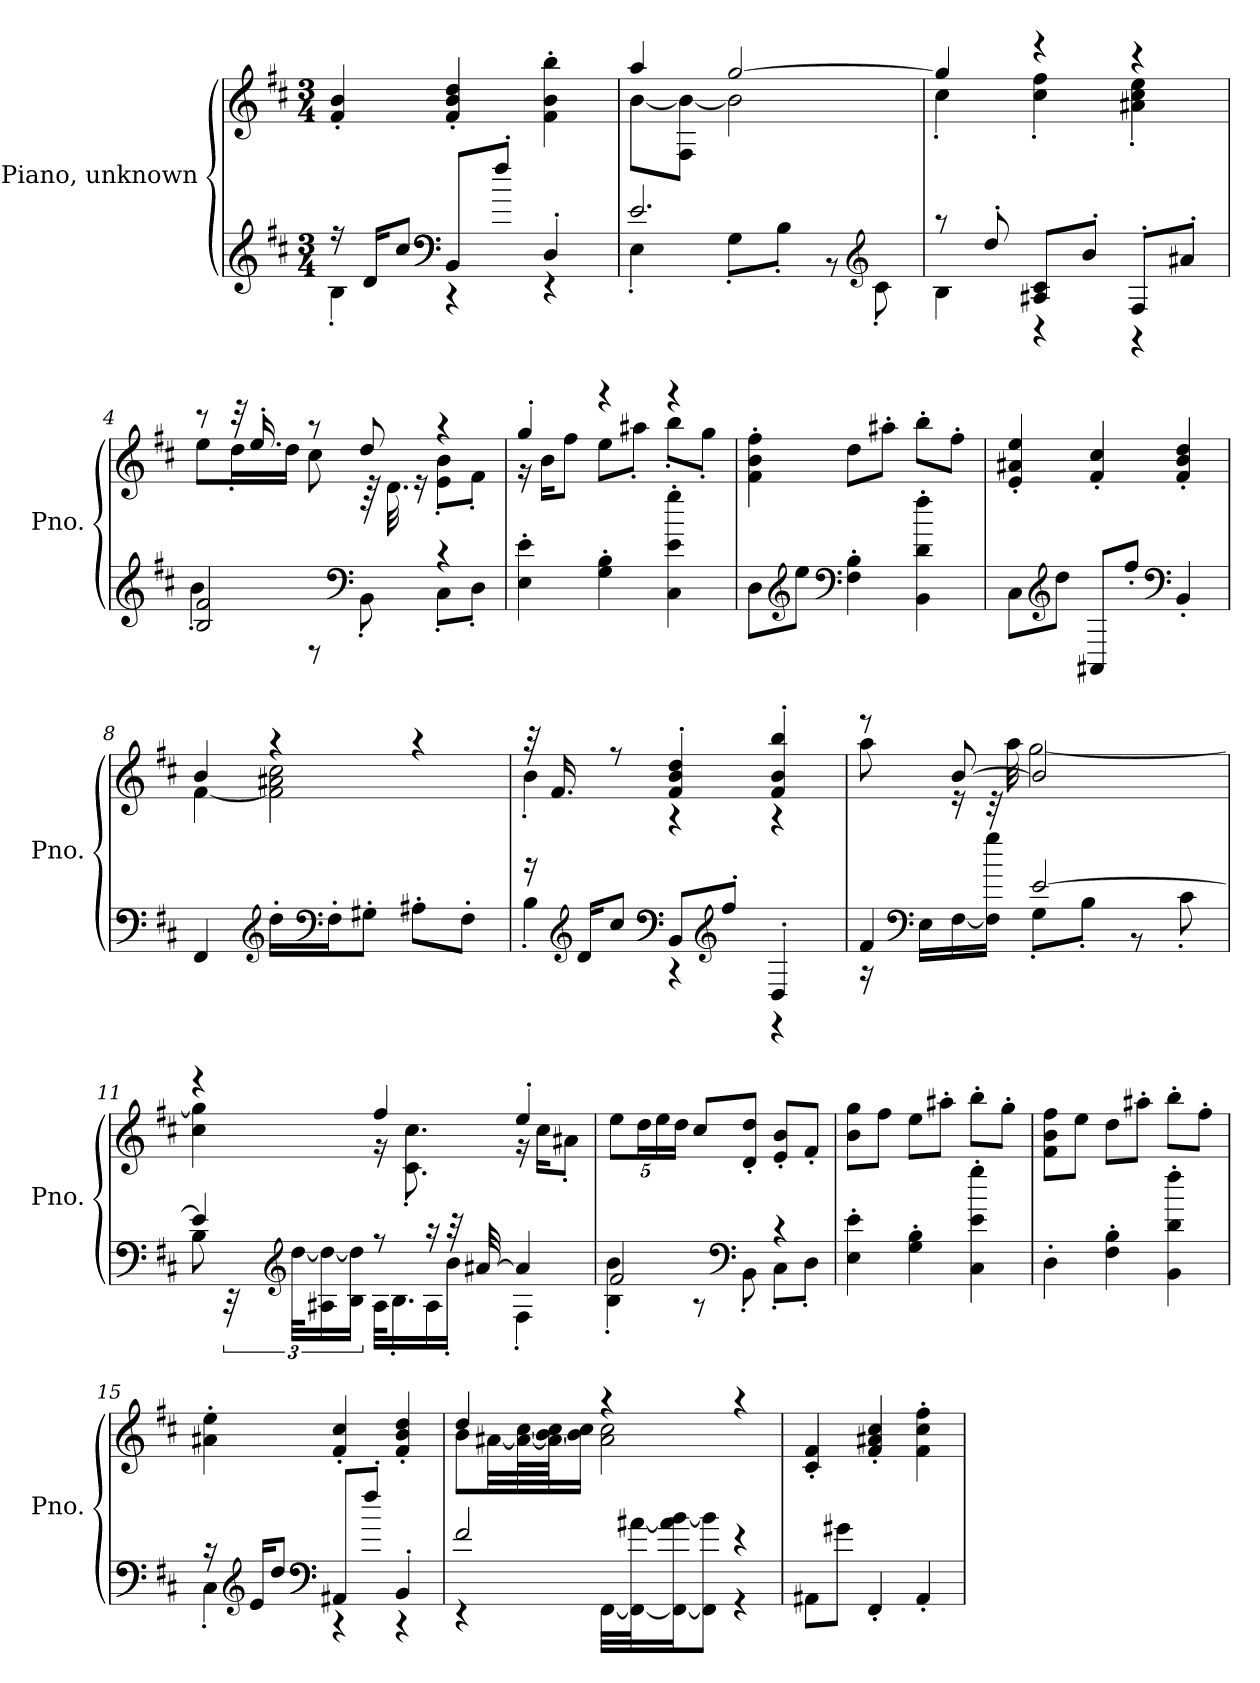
**kern	**kern
*part1	*part1
*staff2	*staff1
*I"Piano, unknown	*
*I'Pno.	*
*clefG2	*clefG2
*k[f#c#]	*k[f#c#]
*M3/4	*M3/4
*MM120	*MM120
=1	=1
*^	*
16r	4B'\	4f#/' 4b/'
16d/KL	.	.
8cc#/J	.	.
*clefF4	*	*
8BB/L	4r	4f#/' 4b/' 4dd/'
8ff#'/J	.	.
4D'/	4r	4f#\' 4b\' 4bb\'
=2	=2	=2
*	*	*^
2.e/	4E'\	4aa/	[8b\L
.	.	.	8F#\ 8b\_J
.	8G'\L	[2gg/	2b\]
.	8B'\J	.	.
.	8r	.	.
*clefG2	*	*	*
.	8c#'\	.	.
=3	=3	=3	=3
8r	4B\	4gg/]	4cc#'\
8dd'/	.	.	.
8A#X/ 8c#/L	4r	4r	4cc#\' 4ff#\'
8b'/J	.	.	.
8F#'/L	4r	4r	4a#X\' 4cc#\' 4ee\'
8a#X'/J	.	.	.
=4	=4	=4	=4
2B/ 2f#/	4b'\	8r	8ee\L
.	.	32r	16dd'\L
.	.	16.ee'/	.
.	.	.	16dd\JJ
.	8r	8r	8cc#\
*clefF4	*	*	*
.	8BB'\	8dd/	64r
.	.	.	32.d\
.	.	.	16r
4r	8C#'\L	4r	8e\' 8b\'L
.	8D'\J	.	8f#'\J
*v	*v	*	*
!!LO:LB:g=z	!!
=5	=5	=5
4E\' 4e\'	4gg'/	16r
.	.	16b\KL
.	.	8ff#\J
4G\' 4B\'	4r	8ee\L
.	.	8aa#X'\J
4C#\' 4e\' 4gg\'	4r	8bb'\L
.	.	8gg'\J
*	*v	*v
=6	=6
8D\L	4f#\' 4b\' 4ff#\'
*clefG2	*
8ee\J	.
*clefF4	*
4F#\' 4B\'	8dd\L
.	8aa#X'\J
4BB\' 4d\' 4ff#\'	8bb'\L
.	8ff#'\J
=7	=7
8C#\L	4e/' 4a#X/' 4ee/'
*clefG2	*
8dd\J	.
8AA#X/L	4f#/' 4cc#/'
8ff#'/J	.
*clefF4	*
4BB'/	4f#/' 4b/' 4dd/'
=8	=8
*	*^
4FF#/	4b/	[4f#\
*clefG2	*	*
16dd'\LL	4r	2f#\] 2a#X\ 2cc#\
*clefF4	*	*
16F#'\J	.	.
8G#X'\J	.	.
8A#X'\L	4r	.
8F#'\J	.	.
!!LO:LB:g=z	!!
=9	=9	=9
*^	*	*
16r	4B'\	32r	4b'\
.	.	16.f#/	.
*clefG2	*	*	*
16d/KL	.	.	.
8cc#/J	.	8r	.
*clefF4	*	*	*
8BB/L	4r	4f#/' 4b/' 4dd/'	4r
*clefG2	*	*	*
8ff#'/J	.	.	.
4D'/	4r	4f#/' 4b/' 4bb/'	4r
=10	=10	=10	=10
4f#/	16r	8r	8aa\
*clefF4	*	*	*
.	16E\LL	.	.
.	[16F#\	[8b/	16r
.	16F#\] 16gg\JJ	.	32r
.	.	.	32aa\
[2e/	8G'\L	2b/]	[2gg\
.	8B'\J	.	.
.	8r	.	.
.	8c#'\	.	.
=11	=11	=11	=11
4e/]	8B\	4r	4cc#\ 4gg\]
.	48r	.	.
*clefG2	*	*	*
.	[48dd\KLL	.	.
.	24A#X\ 24dd\_	.	.
.	24B\ 24dd\]JJ	.	.
8r	32A#\KLL	4ff#/	16r
.	16.B'\	.	.
.	.	.	8.c#\' 8.cc#\'
16r	16A#\	.	.
32r	16b'\JJ	.	.
[32a#X/	.	.	.
4a#/]	4F#'\	4ee'/	16r
.	.	.	16cc#\KL
.	.	.	8a#X'\J
*	*	*v	*v
!!LO:LB:g=z
=12	=12	=12
*	*	*Xbrackettup
2f#/	4B\' 4b\'	10ee\L
.	.	20dd\L
.	.	20ee\
.	.	20dd\JJ
.	8r	8cc#/L
*clefF4	*	*
.	8BB'\	8d/' 8dd/'J
4r	8C#'\L	8e/' 8b/'L
.	8D'\J	8f#'/J
*v	*v	*
=13	=13
4E\' 4e\'	8b\ 8gg\L
.	8ff#\J
4G\' 4B\'	8ee\L
.	8aa#X'\J
4C#\' 4e\' 4gg\'	8bb'\L
.	8gg'\J
=14	=14
4D'\	8f#\ 8b\ 8ff#\L
.	8ee\J
4F#\' 4B\'	8dd\L
.	8aa#X'\J
4BB\' 4d\' 4ff#\'	8bb'\L
.	8ff#'\J
=15	=15
*^	*
16r	4C#'\	4a#X\' 4ee\'
*clefG2	*	*
16e/KL	.	.
8dd/J	.	.
*clefF4	*	*
8AA#X/L	4r	4f#/' 4cc#/'
8ff#'/J	.	.
4BB'/	4r	4f#/' 4b/' 4dd/'
!!LO:LB:g=z
=16	=16	=16
*	*	*^
2f#/	4r	4dd/	8b\L
.	.	.	[32a#X\LL
.	.	.	64a#\_ [64cc#\L
.	.	.	64a#\] [64b\ 64cc#\]JJ
.	.	.	16b\] 16cc#\JJ
.	[32FF#\LLL	4r	2a#\ 2cc#\
.	32FF#\_ [32a#X\J	.	.
.	16FF#\_ 16a#\] [16b\J	.	.
.	8FF#\] 8b\]J	.	.
4r	4r	4r	.
*v	*v	*	*
*	*v	*v
=17	=17
8AA#X\L	4c#/' 4f#/'
8g#X\J	.
4FF#'/	4f#/' 4a#X/' 4cc#/'
4AA#'/	4f#\' 4cc#\' 4ff#\'
=	=
*-	*-
